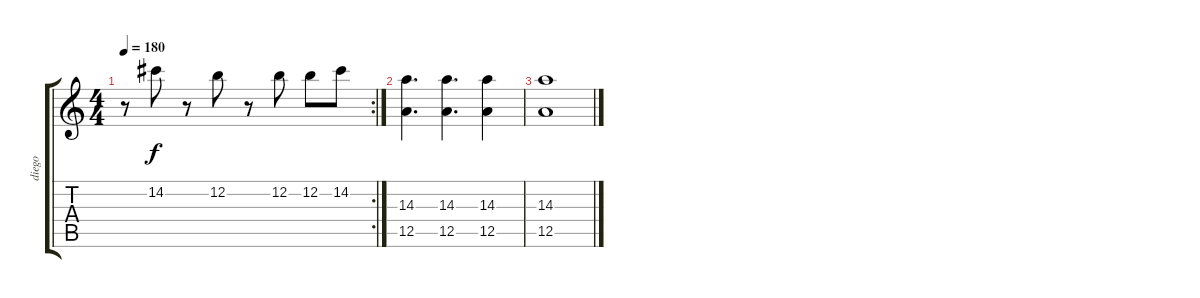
\track ("diego" "diego") {instrument distortionguitar}
\staff {score tabs}
\tuning (E4 B3 G3 D3 A2 D2) {hide}
\rc 2
\ts (4 4)
\tempo 180
\clef g2
\ks c
r.8{dy f} 14.2.8 r.8 12.2.8 r.8 12.2.8 12.2.8 14.2.8 |
(14.3 12.5).4{d} (14.3 12.5).4{d} (14.3 12.5).4 |
(14.3 12.5).1
